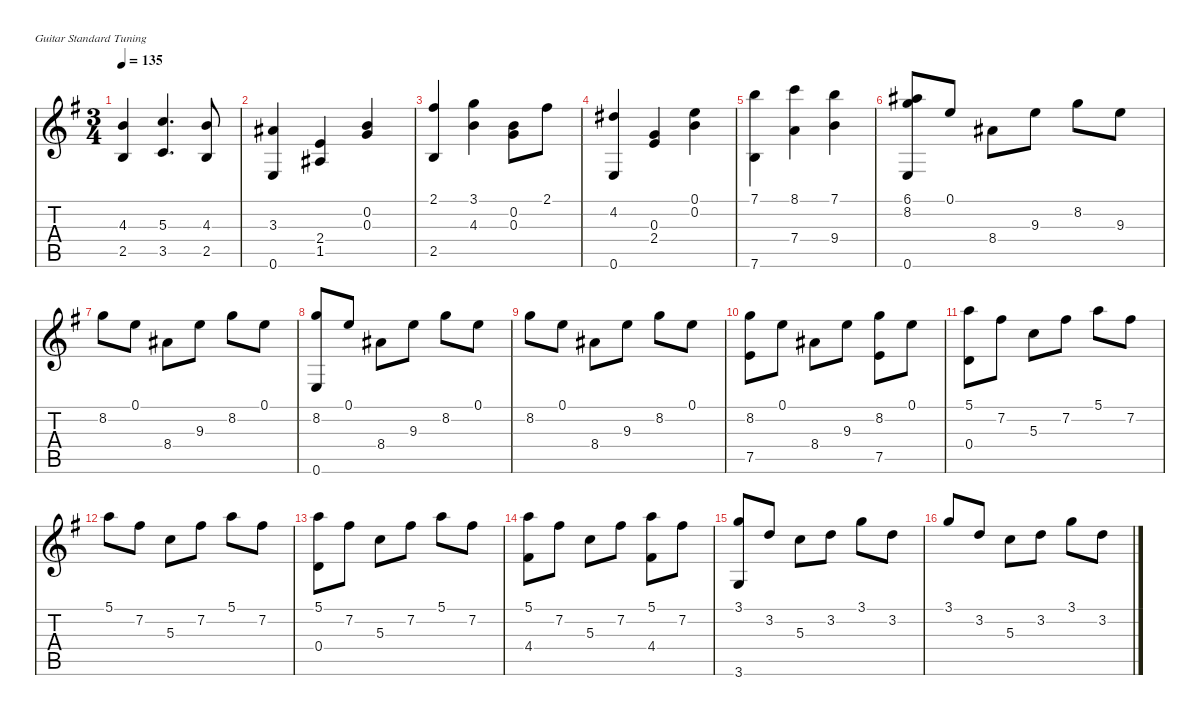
\defaultSystemsLayout 4
\hideDynamics
\bracketExtendMode nobrackets
\singleTrackTrackNamePolicy hidden
\multiTrackTrackNamePolicy hidden
\firstSystemTrackNameOrientation horizontal
\otherSystemsTrackNameOrientation horizontal
\extendBarLines
\chordDiagramsInScore
\track ("Nylon Guitar" "n.guit.") {instrument acousticguitarnylon}
\staff {score tabs}
\tuning (E4 B3 G3 D3 A2 E2)
\ts (3 4)
\tempo 135
\clef g2
\ks eminor
(4.3{acc forcenatural} 2.5{acc forcenatural}).4{dy mf beam Up} (5.3{acc forcenatural} 3.5{acc forcenatural}).4{d beam Up} (4.3{acc forcenatural} 2.5{acc forcenatural}).8{beam Up} |
(3.3{acc #} 0.6{acc forcenatural}).4{beam Up} (1.5{acc #} 2.4{acc forcenatural}).4{beam Up} (0.2{acc forcenatural} 0.3{acc forcenatural}).4{beam Up} |
(2.1{acc #} 2.5{acc forcenatural}).4{beam Up} (3.1{acc forcenatural} 4.3{acc forcenatural}).4{beam Down} (0.2{acc forcenatural} 0.3{acc forcenatural}).8{beam Down} 2.1{acc #}.8{beam Down} |
(4.2{acc #} 0.6{acc forcenatural}).4{beam Up} (0.3{acc forcenatural} 2.4{acc forcenatural}).4{beam Up} (0.1{acc forcenatural} 0.2{acc forcenatural}).4{beam Down} |
(7.1{acc forcenatural} 7.6{acc forcenatural}).4{beam Down} (8.1{acc forcenatural} 7.4{acc forcenatural}).4{beam Down} (7.1{acc forcenatural} 9.4{acc forcenatural}).4{beam Down} |
(8.2{acc forcenatural} 6.1{acc #} 0.6{acc forcenatural}).8{beam Up} 0.1{acc forcenatural}.8{beam Up} 8.4{acc #}.8{beam Down} 9.3{acc forcenatural}.8{beam Down} 8.2{acc forcenatural}.8{beam Down} 9.3{acc forcenatural}.8{beam Down} |
8.2{acc forcenatural}.8{beam Down} 0.1{acc forcenatural}.8{beam Down} 8.4{acc #}.8{beam Down} 9.3{acc forcenatural}.8{beam Down} 8.2{acc forcenatural}.8{beam Down} 0.1{acc forcenatural}.8{beam Down} |
(8.2{acc forcenatural} 0.6{acc forcenatural}).8{beam Up} 0.1{acc forcenatural}.8{beam Up} 8.4{acc #}.8{beam Down} 9.3{acc forcenatural}.8{beam Down} 8.2{acc forcenatural}.8{beam Down} 0.1{acc forcenatural}.8{beam Down} |
8.2{acc forcenatural}.8{beam Down} 0.1{acc forcenatural}.8{beam Down} 8.4{acc #}.8{beam Down} 9.3{acc forcenatural}.8{beam Down} 8.2{acc forcenatural}.8{beam Down} 0.1{acc forcenatural}.8{beam Down} |
(8.2{acc forcenatural} 7.5{acc forcenatural}).8{beam Down} 0.1{acc forcenatural}.8{beam Down} 8.4{acc #}.8{beam Down} 9.3{acc forcenatural}.8{beam Down} (8.2{acc forcenatural} 7.5{acc forcenatural}).8{beam Down} 0.1{acc forcenatural}.8{beam Down} |
(5.1{acc forcenatural} 0.4{acc forcenatural}).8{beam Down} 7.2{acc #}.8{beam Down} 5.3{acc forcenatural}.8{beam Down} 7.2{acc #}.8{beam Down} 5.1{acc forcenatural}.8{beam Down} 7.2{acc #}.8{beam Down} |
5.1{acc forcenatural}.8{beam Down} 7.2{acc #}.8{beam Down} 5.3{acc forcenatural}.8{beam Down} 7.2{acc #}.8{beam Down} 5.1{acc forcenatural}.8{beam Down} 7.2{acc #}.8{beam Down} |
(5.1{acc forcenatural} 0.4{acc forcenatural}).8{beam Down} 7.2{acc #}.8{beam Down} 5.3{acc forcenatural}.8{beam Down} 7.2{acc #}.8{beam Down} 5.1{acc forcenatural}.8{beam Down} 7.2{acc #}.8{beam Down} |
(5.1{acc forcenatural} 4.4{acc #}).8{beam Down} 7.2{acc #}.8{beam Down} 5.3{acc forcenatural}.8{beam Down} 7.2{acc #}.8{beam Down} (5.1{acc forcenatural} 4.4{acc #}).8{beam Down} 7.2{acc #}.8{beam Down} |
(3.1{acc forcenatural} 3.6{acc forcenatural}).8{beam Up} 3.2{acc forcenatural}.8{beam Up} 5.3{acc forcenatural}.8{beam Down} 3.2{acc forcenatural}.8{beam Down} 3.1{acc forcenatural}.8{beam Down} 3.2{acc forcenatural}.8{beam Down} |
3.1{acc forcenatural}.8{beam Up} 3.2{acc forcenatural}.8{beam Up} 5.3{acc forcenatural}.8{beam Down} 3.2{acc forcenatural}.8{beam Down} 3.1{acc forcenatural}.8{beam Down} 3.2{acc forcenatural}.8{beam Down}
